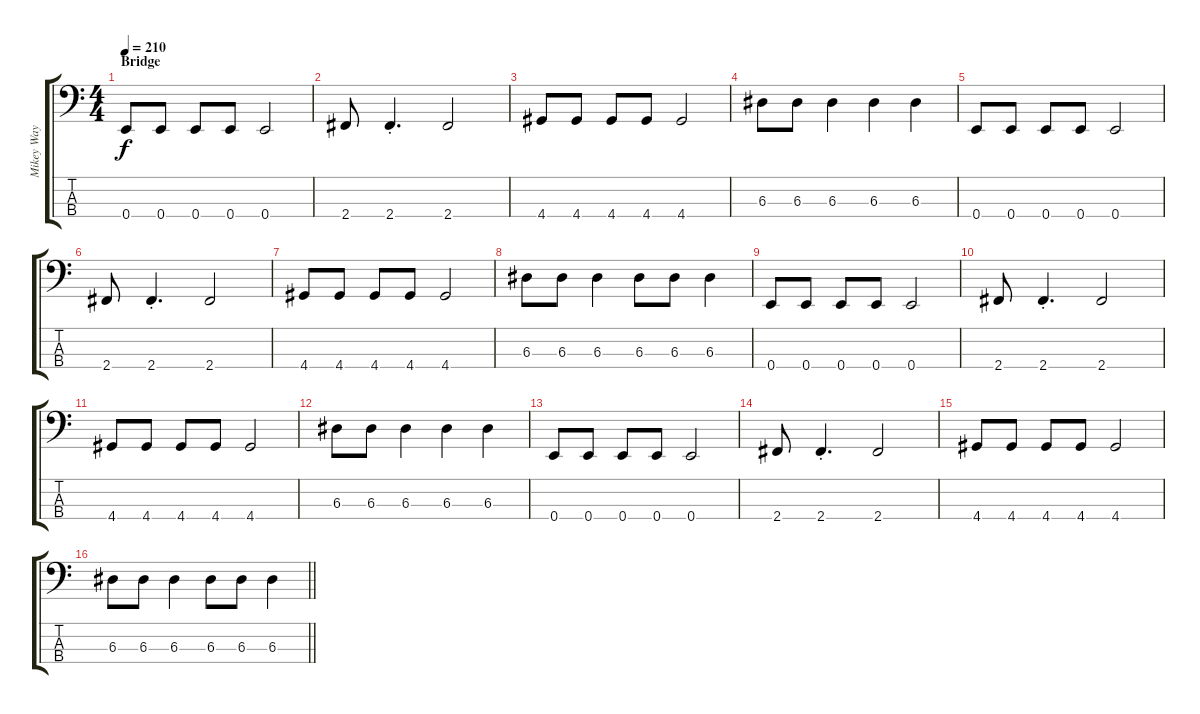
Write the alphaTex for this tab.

\track ("Mikey Way" "Mikey Way") {instrument electricbasspick}
\staff {score tabs}
\tuning (G2 D2 A1 E1) {hide}
\ts (4 4)
\section ("" "Bridge")
\tempo 210
\clef f4
\ks c
0.4.8{dy f} 0.4.8 0.4.8 0.4.8 0.4.2 |
2.4.8 2.4{st}.4{d} 2.4.2 |
4.4.8 4.4.8 4.4.8 4.4.8 4.4.2 |
6.3.8 6.3.8 6.3.4 6.3.4 6.3.4 |
0.4.8 0.4.8 0.4.8 0.4.8 0.4.2 |
2.4.8 2.4{st}.4{d} 2.4.2 |
4.4.8 4.4.8 4.4.8 4.4.8 4.4.2 |
6.3.8 6.3.8 6.3.4 6.3.8 6.3.8 6.3.4 |
0.4.8 0.4.8 0.4.8 0.4.8 0.4.2 |
2.4.8 2.4{st}.4{d} 2.4.2 |
4.4.8 4.4.8 4.4.8 4.4.8 4.4.2 |
6.3.8 6.3.8 6.3.4 6.3.4 6.3.4 |
0.4.8 0.4.8 0.4.8 0.4.8 0.4.2 |
2.4.8 2.4{st}.4{d} 2.4.2 |
4.4.8 4.4.8 4.4.8 4.4.8 4.4.2 |
\barLineRight lightlight
6.3.8 6.3.8 6.3.4 6.3.8 6.3.8 6.3.4
